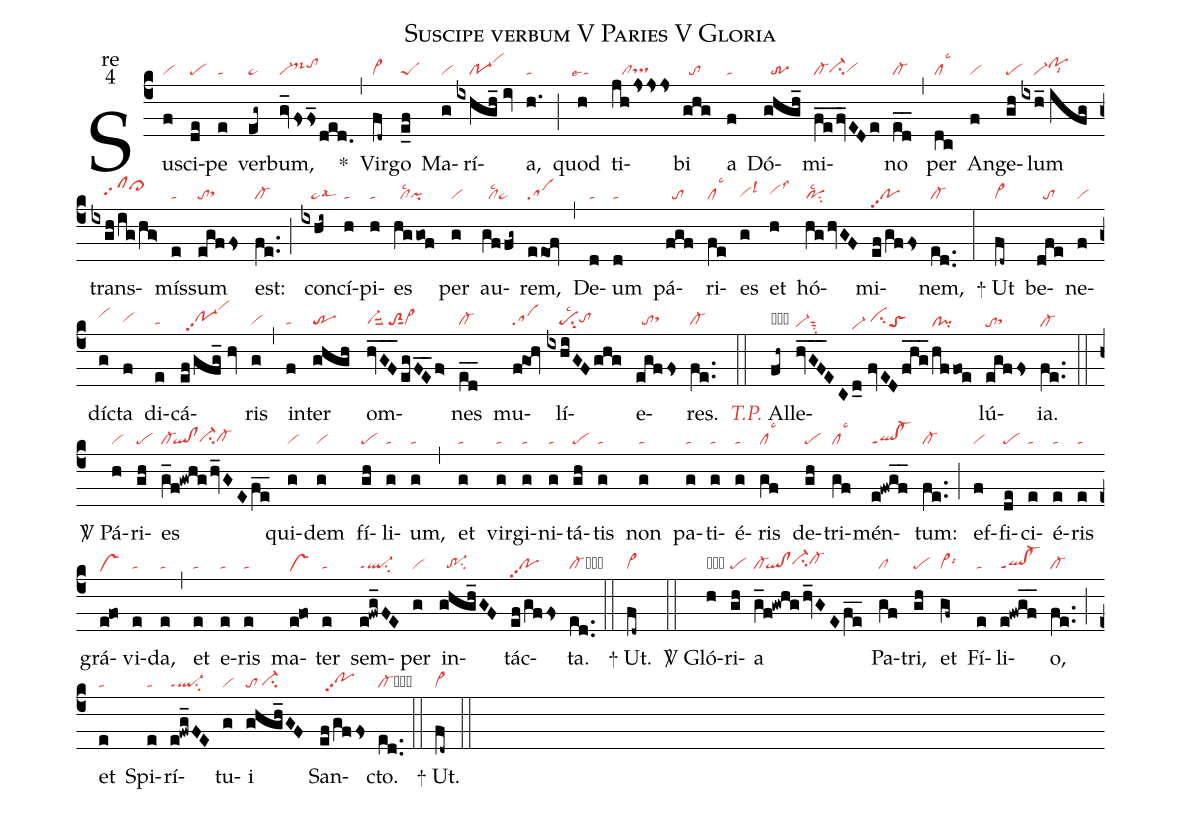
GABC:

name:Suscipe verbum V Paries V Gloria;
office-part:re;
mode:4;
nabc-lines:1;
%%
(c4) Su(f|vi)sci(de|pe)pe(e|ta) ver(eg~|ta>)bum,(gv_/fsfs_ded.|vi-ds-hitohi) <sp>*</sp>(,) Vir(fd~|vi>)go(e_f|peS) Ma(g|vi)rí(ixhgh_//iv|////po-1vihk)a,(h.|ta) (;) quod(h|``talse4) ti(jhjsss|///cltshg)bi(ghg|//to) a(f|ta) Dó(ghgh_|//tr-3)mi(fe__/fv_EDe|cl-ci-hgvihg)no(ed__|cl-) (,) per(dc|cllsc3) An(f|vi)ge(gh|pe)lum(ixh_//ifg|////vi-pohilsi8) trans(ixgh/ig/hg>|////clhhpp2cl>hj)mís(e|ta)sum(egffs|tosthh) est:(fe..|cl-) (;) con(ixhi~|///ta>lsal3)cí(h|ta)pi(h|ta)es(hggof|//cllsc2pi) per(g|vi) au(gffg~|//cllsc2ta>)rem,(eeof|sa) (,) De(d|ta)um(d|ta) pá(fgf|//to)ri(fe|cllsc3)es(g|vihglsl3) et(h|vihhlss3) hó(hg/hvGF|posu2lsc2)mi(ef/gffs|popp2)nem,(ed..|cl-) (:)
<sp>+</sp> Ut(fd~|vi>) be(dfe|//to)ne(f|vi)díc(g|vihi)ta(f|vihg) di(e|ta)cá(ef/gfg_//hv|//po-1hgpp2vihl)ris(g|vi) (,) in(f|ta)ter(ghgh|tr) om(hvGF___/egFE__f>|vi-suu2/toS2sut1vi>)nes(ed__|cl-) mu(f!goh|sa)lí(ixhiGFghg|////pesu2lsc2tohg)e(egffs|//tosthh)res.(fe..|cl-) (::)

<c><i>T.P.</i></c> {A}l(fh~|obpe~he)le(hvGF___EC|vi-hesut2su2|d_0//fvEDfhg___|vi-hd/cihgtoShe|hffoe|clhe!pihe)lú(egffs|tohesthg){ia}.(fe..|cl-he) (::)

<sp>V/</sp> Pá(h|vi)ri(gh|pe)es(g_f!gwhg/hv_GEfe__|cl-`ql!clci-hgcl-hg) qui(g|vi)dem(g|vi) fí(gh|pe)li(g|ta)um,(g|ta) (,) et(g|ta) vir(g|ta)gi(g|ta)ni(g|ta)tá(gh|pe)tis(g|ta) non(g|ta) pa(g|ta)ti(g|ta)é(g|ta)ris(gf|cllsc3) de(gh|pe)tri(gf|cllsc3)mén(e!fwgf__|ql!cl-ppt1)tum:(fe..|cl-) (;) ef(f|vi)fi(de|pe)ci(e|ta)é(e|ta)ris(e|ta) grá(e!fo|vshe)vi(e|ta)da,(e|ta) (,) et(e|ta) e(e|ta)ris(e|ta) ma(e!fo|vshe)ter(e|ta) sem(e!fwg_FE|ql-ppt1su2)per(g|vi) in(ghgh_GF|//tr-1su2)tác(ef/gffs|popp2)ta.(ed..|cl-cb) (::)

<sp>+</sp> Ut.(fd~|vi>) (::)

<sp>V/</sp> Gló(h|obvi)ri(gh|pe)a(g_f!gwhg/hv_GEfe__|cl-`ql!clci-hhcl-hh) Pa(gf|cl)tri,(gh|pe) et(gf~|vi>lsi6) Fí(e|ta)li(e!fwgf__|ql!cl-ppt1)o,(fe..|cl-) (;) et(e|ta) Spi(e|ta)rí(e!fwg_FE|ql-ppt1su2)tu(g|vi)i(ghgh_GF|to/ci-hg) San(ef/gffs|//pohhpp2)cto.(ed..|cl-cb) (::)

<sp>+</sp> Ut.(fd~|vi>) (::)
